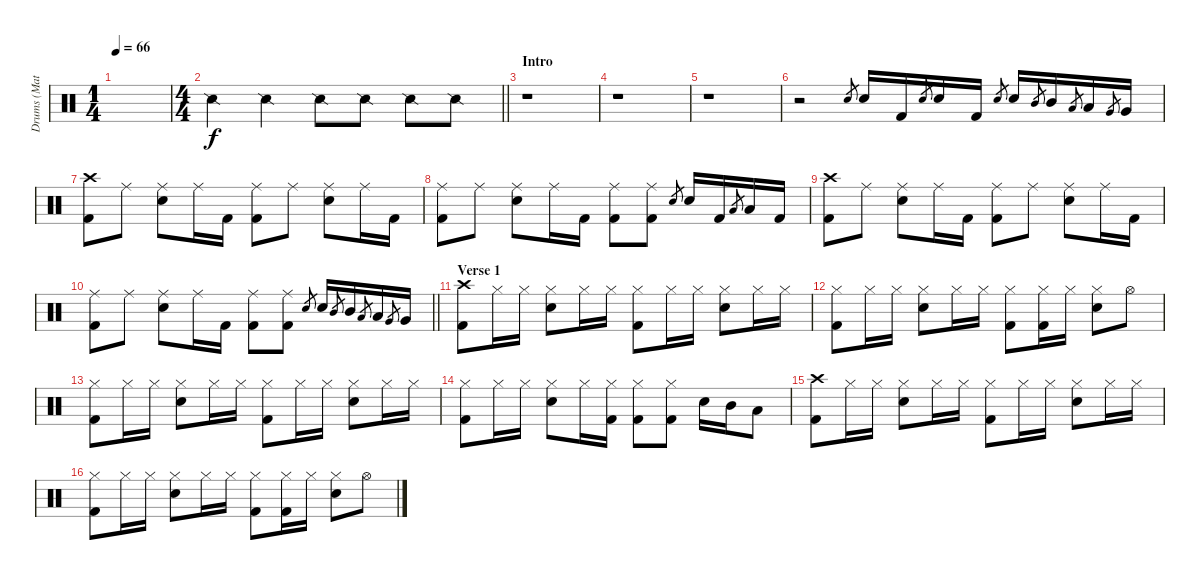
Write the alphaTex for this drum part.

\track ("Drums (Matt)" "Drums (Mat") {instrument percussion}
\staff {score}
\articulation defaults
\ts (1 4)
\tempo 66
\clef neutral
\ks c
|
\ts (4 4)
\barLineRight lightlight "Snare (side stick) 2".4 "Snare (side stick) 2".4 "Snare (side stick) 2".8 "Snare (side stick) 2".8 "Snare (side stick) 2".8 "Snare (side stick) 2".8
|
\section ("" "Intro")
r.1 |
r.1 |
r.1 |
r.2 "Snare (hit) 2".8{gr} "Snare (hit) 2".16 "Kick (hit) 2".16 "Snare (hit) 2".8{gr} "Snare (hit) 2".16 "Kick (hit) 2".16 "Snare (hit) 2".8{gr} "Snare (hit) 2".16 "Mid Tom (hit)".8{gr} "Mid Tom (hit)".16 "Low Tom (hit)".8{gr} "Low Tom (hit)".16 "Very Low Tom (hit)".8{gr} "Very Low Tom (hit)".16 |
("Crash high (hit)" "Kick (hit) 2").8 "Ride (middle)".8 ("Ride (middle)" "Snare (hit) 2").8 "Ride (middle)".16 "Kick (hit) 2".16 ("Ride (middle)" "Kick (hit) 2").8 "Ride (middle)".8 ("Ride (middle)" "Snare (hit) 2").8 "Ride (middle)".16 "Kick (hit) 2".16 |
("Ride (middle)" "Kick (hit) 2").8 "Ride (middle)".8 ("Ride (middle)" "Snare (hit) 2").8 "Ride (middle)".16 "Kick (hit) 2".16 ("Ride (middle)" "Kick (hit) 2").8 ("Ride (middle)" "Kick (hit) 2").8 "Snare (hit) 2".8{gr} "Snare (hit) 2".16 "Kick (hit) 2".16 "Low Tom (hit)".8{gr} "Low Tom (hit)".16 "Kick (hit) 2".16 |
("Crash high (hit)" "Kick (hit) 2").8 "Ride (middle)".8 ("Ride (middle)" "Snare (hit) 2").8 "Ride (middle)".16 "Kick (hit) 2".16 ("Ride (middle)" "Kick (hit) 2").8 "Ride (middle)".8 ("Ride (middle)" "Snare (hit) 2").8 "Ride (middle)".16 "Kick (hit) 2".16 |
\barLineRight lightlight
("Ride (middle)" "Kick (hit) 2").8 "Ride (middle)".8 ("Ride (middle)" "Snare (hit) 2").8 "Ride (middle)".16 "Kick (hit) 2".16 ("Ride (middle)" "Kick (hit) 2").8 ("Ride (middle)" "Kick (hit) 2").8 "Snare (hit) 2".8{gr} "Snare (hit) 2".16 "Mid Tom (hit)".8{gr} "Mid Tom (hit)".16 "Low Tom (hit)".8{gr} "Low Tom (hit)".16 "Very Low Tom (hit)".8{gr} "Very Low Tom (hit)".16 |
\section ("" "Verse 1")
("Crash high (hit)" "Kick (hit) 2").8 "Hi-Hat (closed)".16 "Hi-Hat (closed)".16 ("Hi-Hat (closed)" "Snare (hit) 2").8 "Hi-Hat (closed)".16 "Hi-Hat (closed)".16 ("Hi-Hat (closed)" "Kick (hit) 2").8 "Hi-Hat (closed)".16 "Hi-Hat (closed)".16 ("Hi-Hat (closed)" "Snare (hit) 2").8 "Hi-Hat (closed)".16 "Hi-Hat (closed)".16 |
("Hi-Hat (closed)" "Kick (hit) 2").8 "Hi-Hat (closed)".16 "Hi-Hat (closed)".16 ("Hi-Hat (closed)" "Snare (hit) 2").8 "Hi-Hat (closed)".16 "Hi-Hat (closed)".16 ("Hi-Hat (closed)" "Kick (hit) 2").8 ("Hi-Hat (closed)" "Kick (hit) 2").16 "Hi-Hat (closed)".16 ("Hi-Hat (closed)" "Snare (hit) 2").8 "Hi-Hat (open)".8 |
("Hi-Hat (closed)" "Kick (hit) 2").8 "Hi-Hat (closed)".16 "Hi-Hat (closed)".16 ("Hi-Hat (closed)" "Snare (hit) 2").8 "Hi-Hat (closed)".16 "Hi-Hat (closed)".16 ("Hi-Hat (closed)" "Kick (hit) 2").8 "Hi-Hat (closed)".16 "Hi-Hat (closed)".16 ("Hi-Hat (closed)" "Snare (hit) 2").8 "Hi-Hat (closed)".16 "Hi-Hat (closed)".16 |
("Hi-Hat (closed)" "Kick (hit) 2").8 "Hi-Hat (closed)".16 "Hi-Hat (closed)".16 ("Hi-Hat (closed)" "Snare (hit) 2").8 "Hi-Hat (closed)".16 ("Hi-Hat (closed)" "Kick (hit) 2").16 ("Hi-Hat (closed)" "Kick (hit) 2").8 ("Hi-Hat (closed)" "Kick (hit) 2").8 "Snare (hit) 2".16 "Mid Tom (hit)".16 "Low Tom (hit)".8 |
("Crash high (hit)" "Kick (hit) 2").8 "Hi-Hat (closed)".16 "Hi-Hat (closed)".16 ("Hi-Hat (closed)" "Snare (hit) 2").8 "Hi-Hat (closed)".16 "Hi-Hat (closed)".16 ("Hi-Hat (closed)" "Kick (hit) 2").8 "Hi-Hat (closed)".16 "Hi-Hat (closed)".16 ("Hi-Hat (closed)" "Snare (hit) 2").8 "Hi-Hat (closed)".16 "Hi-Hat (closed)".16 |
("Hi-Hat (closed)" "Kick (hit) 2").8 "Hi-Hat (closed)".16 "Hi-Hat (closed)".16 ("Hi-Hat (closed)" "Snare (hit) 2").8 "Hi-Hat (closed)".16 "Hi-Hat (closed)".16 ("Hi-Hat (closed)" "Kick (hit) 2").8 ("Hi-Hat (closed)" "Kick (hit) 2").16 "Hi-Hat (closed)".16 ("Hi-Hat (closed)" "Snare (hit) 2").8 "Hi-Hat (open)".8
